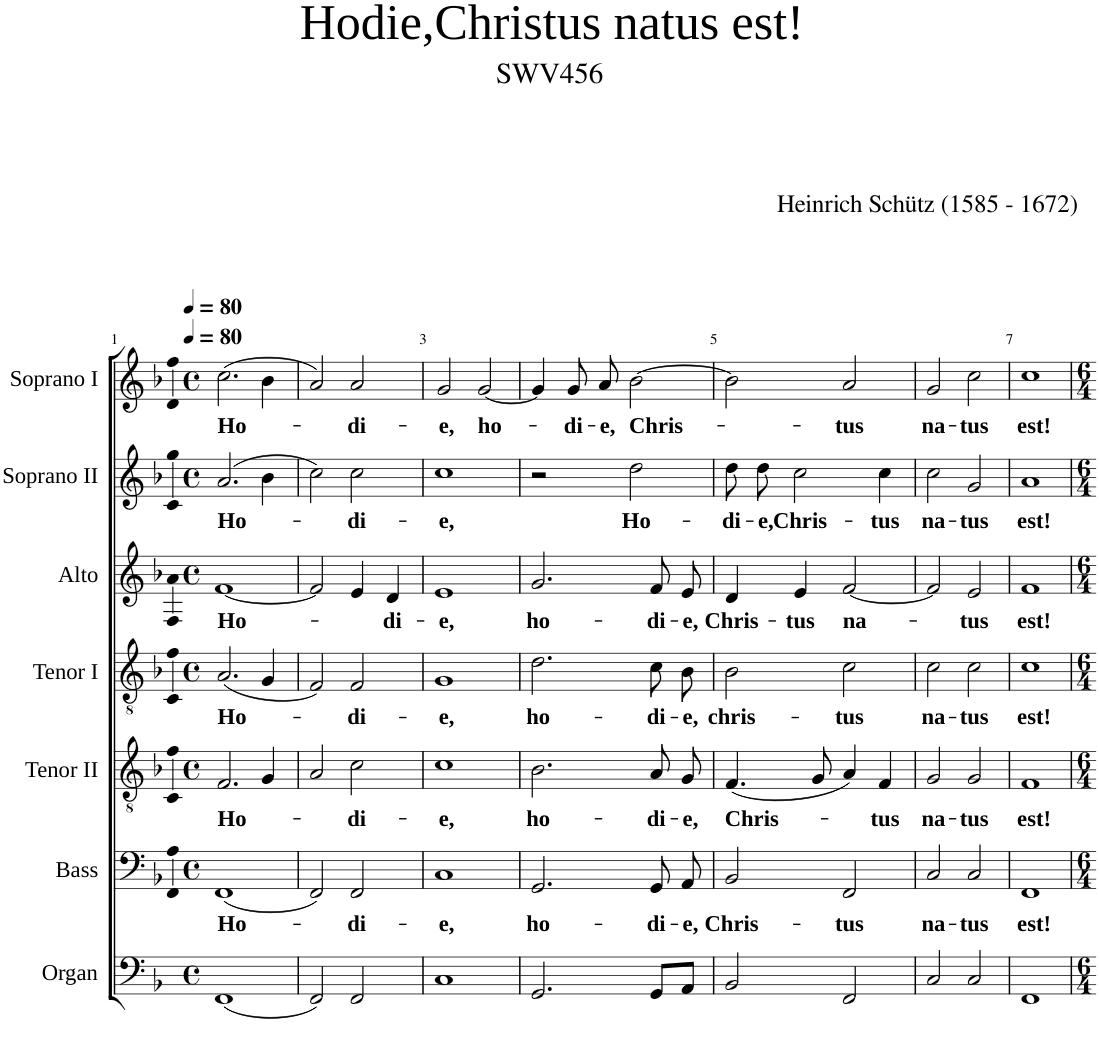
**kern	**kern	**text	**kern	**text	**kern	**text	**kern	**text	**kern	**text	**kern	**text
*part7	*part6	*part6	*part5	*part5	*part4	*part4	*part3	*part3	*part2	*part2	*part1	*part1
*staff7	*staff6	*staff6	*staff5	*staff5	*staff4	*staff4	*staff3	*staff3	*staff2	*staff2	*staff1	*staff1
*I"Organ	*I"Bass	*	*I"Tenor II	*	*I"Tenor I	*	*I"Alto	*	*I"Soprano II	*	*I"Soprano I	*
*I'Org.	*I'B.	*	*I'T2	*	*I'T1	*	*I'A.	*	*I'S2	*	*I'S1	*
*clefF4	*clefF4	*	*clefGv2	*	*clefGv2	*	*clefG2	*	*clefG2	*	*clefG2	*
*k[b-]	*k[b-]	*	*k[b-]	*	*k[b-]	*	*k[b-]	*	*k[b-]	*	*k[b-]	*
*M4/4	*M4/4	*	*M4/4	*	*M4/4	*	*M4/4	*	*M4/4	*	*M4/4	*
*met(c)	*met(c)	*	*met(c)	*	*met(c)	*	*met(c)	*	*met(c)	*	*met(c)	*
*MM80	*MM80	*	*MM80	*	*MM80	*	*MM80	*	*MM80	*	*MM80	*
=1	=1	=1	=1	=1	=1	=1	=1	=1	=1	=1	=1	=1
!	!	!LO:LY:b	!	!LO:LY:b	!	!LO:LY:b	!	!LO:LY:b	!	!LO:LY:b	!	!LO:LY:b
(1FF	(1FF	Ho-	2.F/	Ho-	(2.A/	Ho-	[1f	Ho-	(2.a/	Ho-	(2.cc\	Ho-
.	.	.	4G/	.	4G/	.	.	.	4b-\	.	4b-\	.
=2	=2	=2	=2	=2	=2	=2	=2	=2	=2	=2	=2	=2
2FF/)	2FF/)	.	2A/	.	2F/)	.	2f/]	.	2cc\)	.	2a/)	.
!	!	!LO:LY:b	!	!LO:LY:b	!	!LO:LY:b	!	!	!	!LO:LY:b	!	!LO:LY:b
2FF/	2FF/	-di-	2c\	-di-	2F/	-di-	4e/	.	2cc\	-di-	2a/	-di-
!	!	!	!	!	!	!	!	!LO:LY:b	!	!	!	!
.	.	.	.	.	.	.	4d/	-di-	.	.	.	.
=3	=3	=3	=3	=3	=3	=3	=3	=3	=3	=3	=3	=3
!	!	!LO:LY:b	!	!LO:LY:b	!	!LO:LY:b	!	!LO:LY:b	!	!LO:LY:b	!	!LO:LY:b
1C	1C	-e,	1c	-e,	1G	-e,	1e	-e,	1cc	-e,	2g/	-e,
!	!	!	!	!	!	!	!	!	!	!	!	!LO:LY:b
.	.	.	.	.	.	.	.	.	.	.	[2g/	ho-
=4	=4	=4	=4	=4	=4	=4	=4	=4	=4	=4	=4	=4
!	!	!LO:LY:b	!	!LO:LY:b	!	!LO:LY:b	!	!LO:LY:b	!	!	!	!
2.GG/	2.GG/	ho-	2.B-\	ho-	2.d\	ho-	2.g/	ho-	2r	.	4g/]	.
!	!	!	!	!	!	!	!	!	!	!	!	!LO:LY:b
.	.	.	.	.	.	.	.	.	.	.	8g/L	-di-
!	!	!	!	!	!	!	!	!	!	!	!	!LO:LY:b
.	.	.	.	.	.	.	.	.	.	.	8a/J	-e,
!	!	!	!	!	!	!	!	!	!	!LO:LY:b	!	!LO:LY:b
.	.	.	.	.	.	.	.	.	2dd\	Ho-	[2b-\	Chris-
!	!	!LO:LY:b	!	!LO:LY:b	!	!LO:LY:b	!	!LO:LY:b	!	!	!	!
8GG/L	8GG/L	-di-	8A/L	-di-	8c\L	-di-	8f/L	-di-	.	.	.	.
!	!	!LO:LY:b	!	!LO:LY:b	!	!LO:LY:b	!	!LO:LY:b	!	!	!	!
8AA/J	8AA/J	-e,	8G/J	-e,	8B-\J	-e,	8e/J	-e,	.	.	.	.
=5	=5	=5	=5	=5	=5	=5	=5	=5	=5	=5	=5	=5
!	!	!LO:LY:b	!	!LO:LY:b	!	!LO:LY:b	!	!LO:LY:b	!	!LO:LY:b	!	!
2BB-/	2BB-/	Chris-	(4.F/	Chris-	2B-\	chris-	4d/	Chris-	8dd\L	-di-	2b-\]	.
!	!	!	!	!	!	!	!	!	!	!LO:LY:b	!	!
.	.	.	.	.	.	.	.	.	8dd\J	-e,	.	.
!	!	!	!	!	!	!	!	!LO:LY:b	!	!LO:LY:b	!	!
.	.	.	.	.	.	.	4e/	-tus	2cc\	Chris-	.	.
.	.	.	8G/	.	.	.	.	.	.	.	.	.
!	!	!LO:LY:b	!	!	!	!LO:LY:b	!	!LO:LY:b	!	!	!	!LO:LY:b
2FF/	2FF/	-tus	4A/)	.	2c\	-tus	[2f/	na-	.	.	2a/	-tus
!	!	!	!	!LO:LY:b	!	!	!	!	!	!LO:LY:b	!	!
.	.	.	4F/	-tus	.	.	.	.	4cc\	-tus	.	.
=6	=6	=6	=6	=6	=6	=6	=6	=6	=6	=6	=6	=6
!	!	!LO:LY:b	!	!LO:LY:b	!	!LO:LY:b	!	!	!	!LO:LY:b	!	!LO:LY:b
2C/	2C/	na-	2G/	na-	2c\	na-	2f/]	.	2cc\	na-	2g/	na-
!	!	!LO:LY:b	!	!LO:LY:b	!	!LO:LY:b	!	!LO:LY:b	!	!LO:LY:b	!	!LO:LY:b
2C/	2C/	-tus	2G/	-tus	2c\	-tus	2e/	-tus	2g/	-tus	2cc\	-tus
=7	=7	=7	=7	=7	=7	=7	=7	=7	=7	=7	=7	=7
!	!	!LO:LY:b	!	!LO:LY:b	!	!LO:LY:b	!	!LO:LY:b	!	!LO:LY:b	!	!LO:LY:b
1FF	1FF	est!	1F	est!	1c	est!	1f	est!	1a	est!	1cc	est!
=	=	=	=	=	=	=	=	=	=	=	=	=
*-	*-	*-	*-	*-	*-	*-	*-	*-	*-	*-	*-	*-
